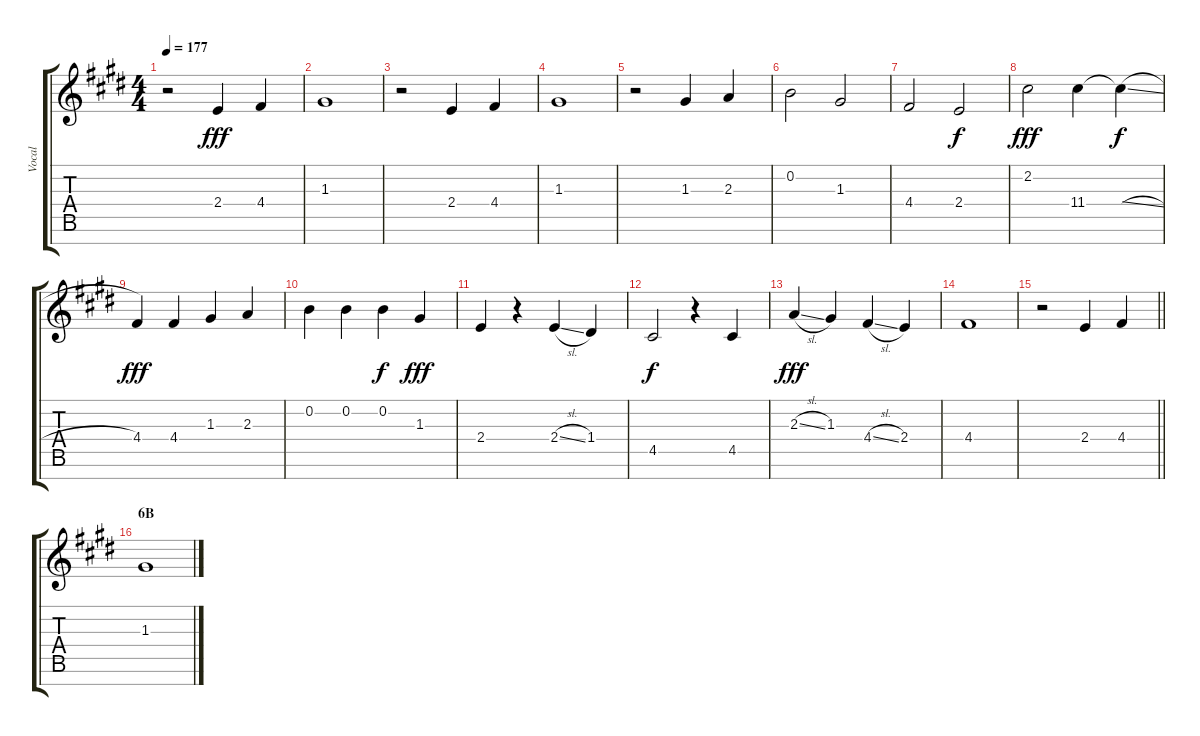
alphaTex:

\track ("Vocal" "Vocal") {instrument voiceoohs}
\staff {score tabs}
\tuning (E5 B4 G4 D4 A3 E3 B2) {hide}
\ts (4 4)
\tempo 177
\clef g2
\ks e
r.2{dy fff} 2.4.4 4.4.4 |
1.3.1 |
r.2 2.4.4 4.4.4 |
1.3.1 |
r.2 1.3.4 2.3.4 |
0.2.2 1.3.2 |
4.4.2 2.4.2{dy f} |
2.2.2{dy fff} 11.4.4 11.4{sl t}.4{dy f} |
4.4.4{dy fff} 4.4.4 1.3.4 2.3.4 |
0.2.4 0.2.4 0.2.4{dy f} 1.3.4{dy fff} |
2.4.4 r.4 2.4{sl}.4 1.4.4 |
4.5.2{dy f} r.4 4.5.4 |
2.3{sl}.4{dy fff} 1.3.4 4.4{sl}.4 2.4.4 |
4.4.1 |
\barLineRight lightlight
r.2 2.4.4 4.4.4 |
\section ("" "6B")
1.3.1
